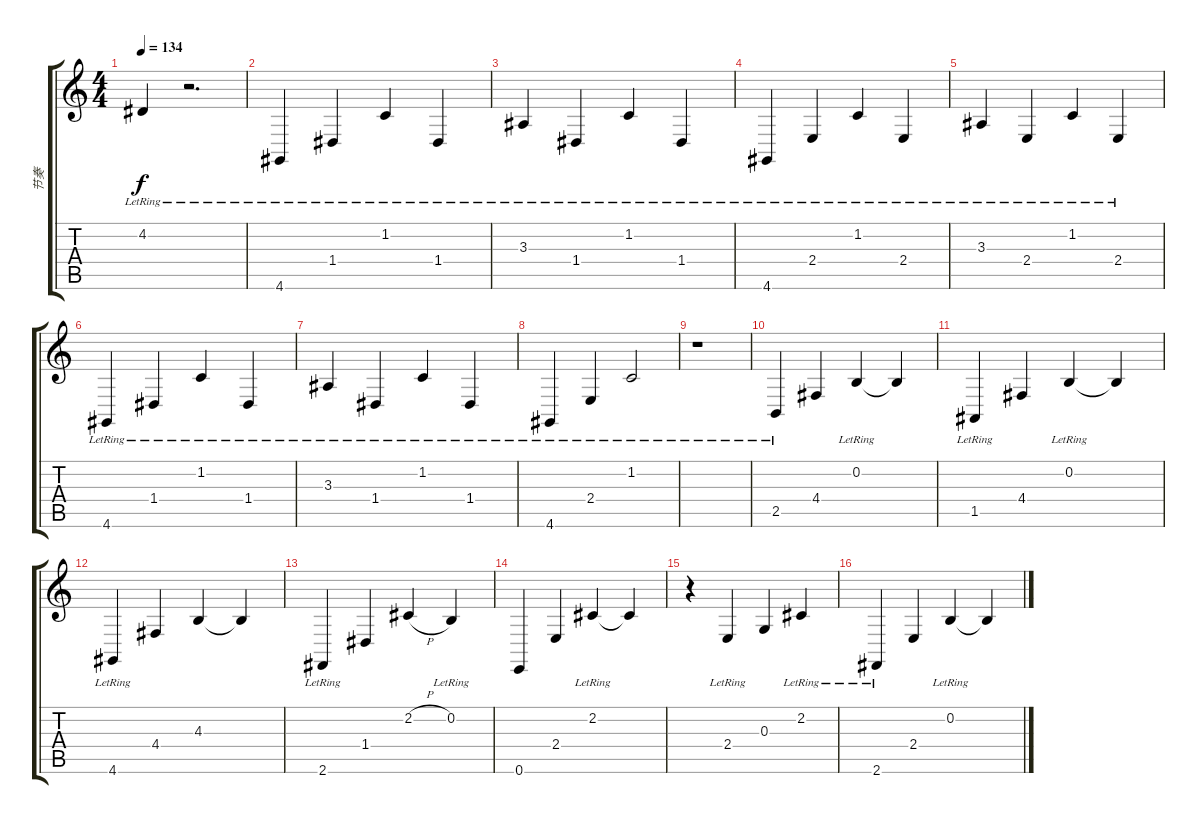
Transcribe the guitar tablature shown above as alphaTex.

\track ("节奏" "节奏") {instrument electricgrandpiano}
\staff {score tabs}
\tuning (E4 B3 G3 D3 A2 E2) {hide}
\ts (4 4)
\tempo 134
\clef g2
\ks c
4.2{lr}.4{dy f} r.2{d} |
4.6{lr}.4 1.4{lr}.4 1.2{lr}.4 1.4{lr}.4 |
3.3{lr}.4 1.4{lr}.4 1.2{lr}.4 1.4{lr}.4 |
4.6{lr}.4 2.4{lr}.4 1.2{lr}.4 2.4{lr}.4 |
3.3{lr}.4 2.4{lr}.4 1.2{lr}.4 2.4{lr}.4 |
4.6{lr}.4 1.4{lr}.4 1.2{lr}.4 1.4{lr}.4 |
3.3{lr}.4 1.4{lr}.4 1.2{lr}.4 1.4{lr}.4 |
4.6{lr}.4 2.4{lr}.4 1.2{lr}.2 |
r.1 |
2.5{lr}.4 4.4.4 0.2{lr}.4 0.2{t}.4 |
1.5{lr}.4 4.4.4 0.2{lr}.4 0.2{t}.4 |
4.6{lr}.4 4.4.4 4.3.4 4.3{t}.4 |
2.6{lr}.4 1.4.4 2.2{h}.4 0.2{lr}.4 |
0.6.4 2.4.4 2.2{lr}.4 2.2{t}.4 |
r.4 2.4{lr}.4 0.3.4 2.2{lr}.4 |
2.6{lr}.4 2.4.4 0.2{lr}.4 0.2{t}.4
